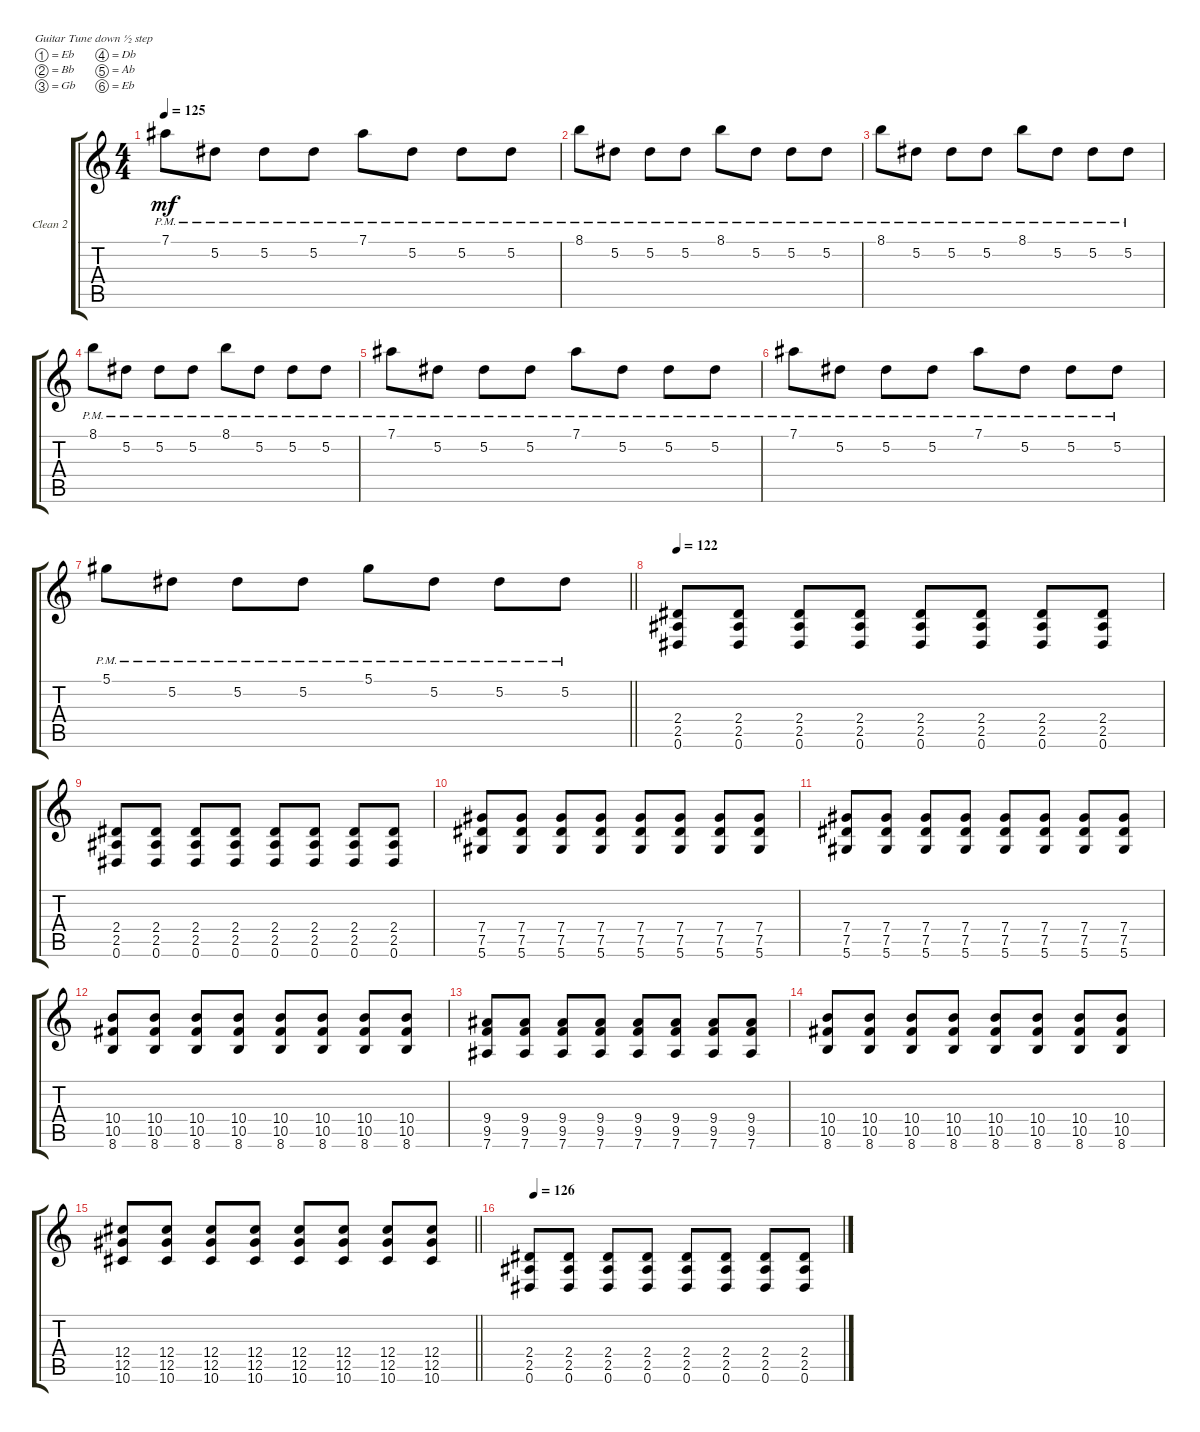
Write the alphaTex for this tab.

\defaultSystemsLayout 4
\bracketExtendMode groupsimilarinstruments
\firstSystemTrackNameOrientation horizontal
\otherSystemsTrackNameOrientation horizontal
\chordDiagramsInScore
\track ("Clean II" "Clean 2") {instrument electricguitarclean}
\staff {score tabs}
\tuning (Eb4 Bb3 Gb3 Db3 Ab2 Eb2)
\ts (4 4)
\tempo 125
\clef g2
\ks c
7.1{pm}.8{dy mf} 5.2{pm}.8 5.2{pm}.8 5.2{pm}.8 7.1{pm}.8 5.2{pm}.8 5.2{pm}.8 5.2{pm}.8 |
8.1{pm}.8 5.2{pm}.8 5.2{pm}.8 5.2{pm}.8 8.1{pm}.8 5.2{pm}.8 5.2{pm}.8 5.2{pm}.8 |
8.1{pm}.8 5.2{pm}.8 5.2{pm}.8 5.2{pm}.8 8.1{pm}.8 5.2{pm}.8 5.2{pm}.8 5.2{pm}.8 |
8.1{pm}.8 5.2{pm}.8 5.2{pm}.8 5.2{pm}.8 8.1{pm}.8 5.2{pm}.8 5.2{pm}.8 5.2{pm}.8 |
7.1{pm}.8 5.2{pm}.8 5.2{pm}.8 5.2{pm}.8 7.1{pm}.8 5.2{pm}.8 5.2{pm}.8 5.2{pm}.8 |
7.1{pm}.8 5.2{pm}.8 5.2{pm}.8 5.2{pm}.8 7.1{pm}.8 5.2{pm}.8 5.2{pm}.8 5.2{pm}.8 |
\barLineRight lightlight
5.1{pm}.8 5.2{pm}.8 5.2{pm}.8 5.2{pm}.8 5.1{pm}.8 5.2{pm}.8 5.2{pm}.8 5.2{pm}.8 |
\tempo 122
(2.4 2.5 0.6).8 (2.4 2.5 0.6).8 (2.4 2.5 0.6).8 (2.4 2.5 0.6).8 (2.4 2.5 0.6).8 (2.4 2.5 0.6).8 (2.4 2.5 0.6).8 (2.4 2.5 0.6).8 |
(2.4 2.5 0.6).8 (2.4 2.5 0.6).8 (2.4 2.5 0.6).8 (2.4 2.5 0.6).8 (2.4 2.5 0.6).8 (2.4 2.5 0.6).8 (2.4 2.5 0.6).8 (2.4 2.5 0.6).8 |
(7.4 7.5 5.6).8 (7.4 7.5 5.6).8 (7.4 7.5 5.6).8 (7.4 7.5 5.6).8 (7.4 7.5 5.6).8 (7.4 7.5 5.6).8 (7.4 7.5 5.6).8 (7.4 7.5 5.6).8 |
(7.4 7.5 5.6).8 (7.4 7.5 5.6).8 (7.4 7.5 5.6).8 (7.4 7.5 5.6).8 (7.4 7.5 5.6).8 (7.4 7.5 5.6).8 (7.4 7.5 5.6).8 (7.4 7.5 5.6).8 |
(10.4 10.5 8.6).8 (10.4 10.5 8.6).8 (10.4 10.5 8.6).8 (10.4 10.5 8.6).8 (10.4 10.5 8.6).8 (10.4 10.5 8.6).8 (10.4 10.5 8.6).8 (10.4 10.5 8.6).8 |
(9.4 9.5 7.6).8 (9.4 9.5 7.6).8 (9.4 9.5 7.6).8 (9.4 9.5 7.6).8 (9.4 9.5 7.6).8 (9.4 9.5 7.6).8 (9.4 9.5 7.6).8 (9.4 9.5 7.6).8 |
(10.4 10.5 8.6).8 (10.4 10.5 8.6).8 (10.4 10.5 8.6).8 (10.4 10.5 8.6).8 (10.4 10.5 8.6).8 (10.4 10.5 8.6).8 (10.4 10.5 8.6).8 (10.4 10.5 8.6).8 |
\barLineRight lightlight
(12.4 12.5 10.6).8 (12.4 12.5 10.6).8 (12.4 12.5 10.6).8 (12.4 12.5 10.6).8 (12.4 12.5 10.6).8 (12.4 12.5 10.6).8 (12.4 12.5 10.6).8 (12.4 12.5 10.6).8 |
\tempo (126 0.0175439)
(2.4 2.5 0.6).8 (2.4 2.5 0.6).8 (2.4 2.5 0.6).8 (2.4 2.5 0.6).8 (2.4 2.5 0.6).8 (2.4 2.5 0.6).8 (2.4 2.5 0.6).8 (2.4 2.5 0.6).8
